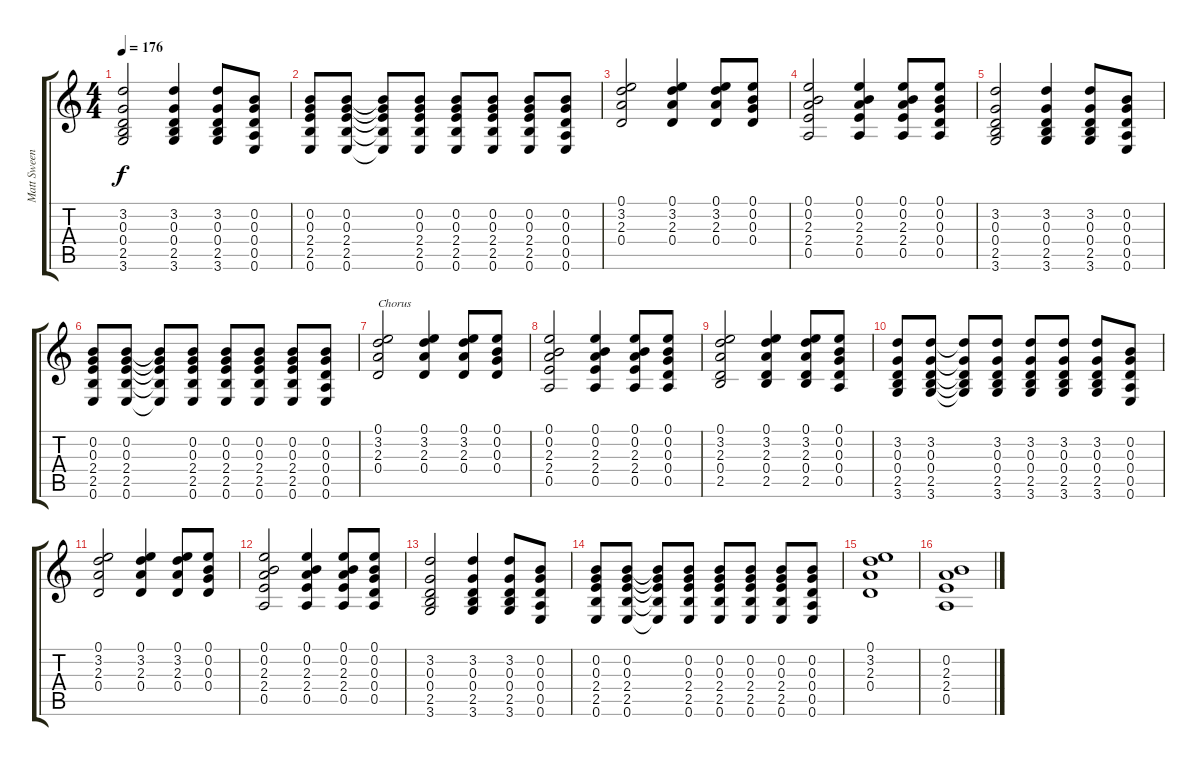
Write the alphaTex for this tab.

\track ("Matt Sweeney" "Matt Sween") {instrument distortionguitar}
\staff {score tabs}
\tuning (E4 B3 G3 D3 A2 E2) {hide}
\ts (4 4)
\tempo 176
\clef g2
\ks c
(3.2 0.3 0.4 2.5 3.6).2{dy f} (3.2 0.3 0.4 2.5 3.6).4 (3.2 0.3 0.4 2.5 3.6).8 (0.2 0.3 0.4 0.5 0.6).8 |
(0.2 0.3 2.4 2.5 0.6).8 (0.2 0.3 2.4 2.5 0.6).8 (0.2{t} 0.3{t} 2.4{t} 2.5{t} 0.6{t}).8 (0.2 0.3 2.4 2.5 0.6).8 (0.2 0.3 2.4 2.5 0.6).8 (0.2 0.3 2.4 2.5 0.6).8 (0.2 0.3 2.4 2.5 0.6).8 (0.2 0.3 0.4 0.5 0.6).8 |
(0.1 3.2 2.3 0.4).2 (0.1 3.2 2.3 0.4).4 (0.1 3.2 2.3 0.4).8 (0.1 0.2 0.3 0.4).8 |
(0.1 0.2 2.3 2.4 0.5).2 (0.1 0.2 2.3 2.4 0.5).4 (0.1 0.2 2.3 2.4 0.5).8 (0.1 0.2 0.3 0.4 0.5).8 |
(3.2 0.3 0.4 2.5 3.6).2 (3.2 0.3 0.4 2.5 3.6).4 (3.2 0.3 0.4 2.5 3.6).8 (0.2 0.3 0.4 0.5 0.6).8 |
(0.2 0.3 2.4 2.5 0.6).8 (0.2 0.3 2.4 2.5 0.6).8 (0.2{t} 0.3{t} 2.4{t} 2.5{t} 0.6{t}).8 (0.2 0.3 2.4 2.5 0.6).8 (0.2 0.3 2.4 2.5 0.6).8 (0.2 0.3 2.4 2.5 0.6).8 (0.2 0.3 2.4 2.5 0.6).8 (0.2 0.3 0.4 0.5 0.6).8 |
(0.1 3.2 2.3 0.4).2{txt "Chorus"} (0.1 3.2 2.3 0.4).4 (0.1 3.2 2.3 0.4).8 (0.1 0.2 0.3 0.4).8 |
(0.1 0.2 2.3 2.4 0.5).2 (0.1 0.2 2.3 2.4 0.5).4 (0.1 0.2 2.3 2.4 0.5).8 (0.1 0.2 0.3 0.4 0.5).8 |
(0.1 3.2 2.3 0.4 2.5).2 (0.1 3.2 2.3 0.4 2.5).4 (0.1 3.2 2.3 0.4 2.5).8 (0.1 0.2 0.3 0.4 0.5).8 |
(3.2 0.3 0.4 2.5 3.6).8 (3.2 0.3 0.4 2.5 3.6).8 (3.2{t} 0.3{t} 0.4{t} 2.5{t} 3.6{t}).8 (3.2 0.3 0.4 2.5 3.6).8 (3.2 0.3 0.4 2.5 3.6).8 (3.2 0.3 0.4 2.5 3.6).8 (3.2 0.3 0.4 2.5 3.6).8 (0.2 0.3 0.4 0.5 0.6).8 |
(0.1 3.2 2.3 0.4).2 (0.1 3.2 2.3 0.4).4 (0.1 3.2 2.3 0.4).8 (0.1 0.2 0.3 0.4).8 |
(0.1 0.2 2.3 2.4 0.5).2 (0.1 0.2 2.3 2.4 0.5).4 (0.1 0.2 2.3 2.4 0.5).8 (0.1 0.2 0.3 0.4 0.5).8 |
(3.2 0.3 0.4 2.5 3.6).2 (3.2 0.3 0.4 2.5 3.6).4 (3.2 0.3 0.4 2.5 3.6).8 (0.2 0.3 0.4 0.5 0.6).8 |
(0.2 0.3 2.4 2.5 0.6).8 (0.2 0.3 2.4 2.5 0.6).8 (0.2{t} 0.3{t} 2.4{t} 2.5{t} 0.6{t}).8 (0.2 0.3 2.4 2.5 0.6).8 (0.2 0.3 2.4 2.5 0.6).8 (0.2 0.3 2.4 2.5 0.6).8 (0.2 0.3 2.4 2.5 0.6).8 (0.2 0.3 0.4 0.5 0.6).8 |
(0.1 3.2 2.3 0.4).1 |
(0.2 2.3 2.4 0.5).1
